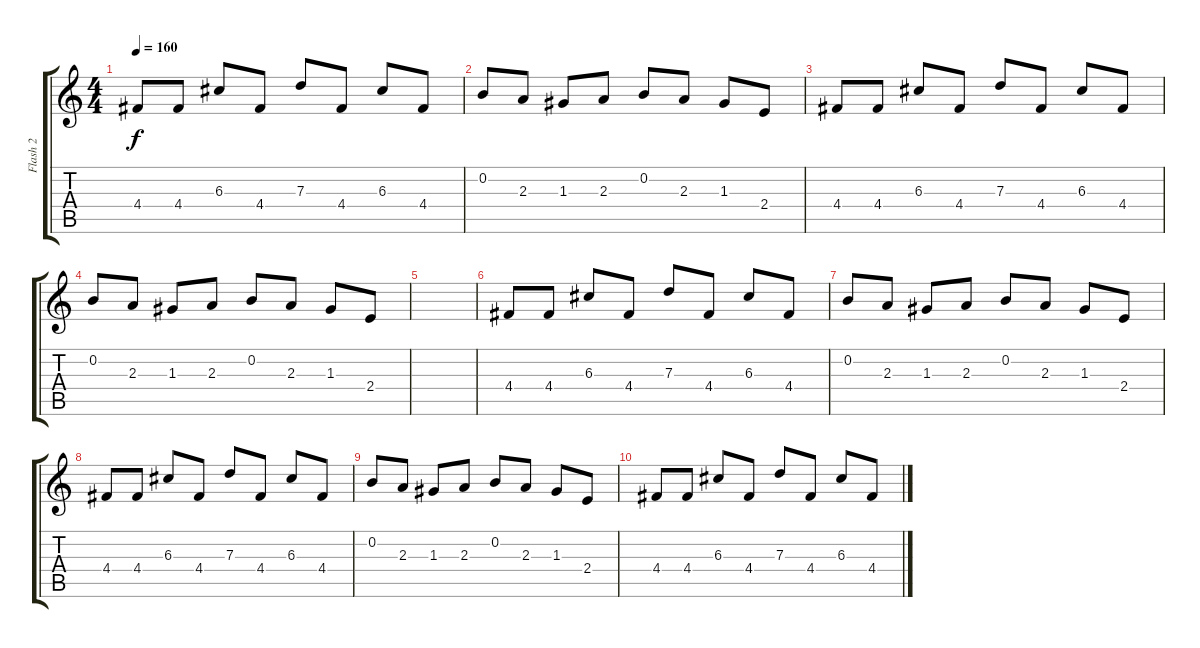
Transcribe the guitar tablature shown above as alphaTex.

\track ("Flash 2" "Flash 2") {instrument electricguitarclean}
\staff {score tabs}
\tuning (E4 B3 G3 D3 A2 E2) {hide}
\ts (4 4)
\tempo 160
\clef g2
\ks c
4.4.8{dy f} 4.4.8 6.3.8 4.4.8 7.3.8 4.4.8 6.3.8 4.4.8 |
0.2.8 2.3.8 1.3.8 2.3.8 0.2.8 2.3.8 1.3.8 2.4.8 |
4.4.8 4.4.8 6.3.8 4.4.8 7.3.8 4.4.8 6.3.8 4.4.8 |
0.2.8 2.3.8 1.3.8 2.3.8 0.2.8 2.3.8 1.3.8 2.4.8 |
|
4.4.8 4.4.8 6.3.8 4.4.8 7.3.8 4.4.8 6.3.8 4.4.8 |
0.2.8 2.3.8 1.3.8 2.3.8 0.2.8 2.3.8 1.3.8 2.4.8 |
4.4.8 4.4.8 6.3.8 4.4.8 7.3.8 4.4.8 6.3.8 4.4.8 |
0.2.8 2.3.8 1.3.8 2.3.8 0.2.8 2.3.8 1.3.8 2.4.8 |
4.4.8 4.4.8 6.3.8 4.4.8 7.3.8 4.4.8 6.3.8 4.4.8
